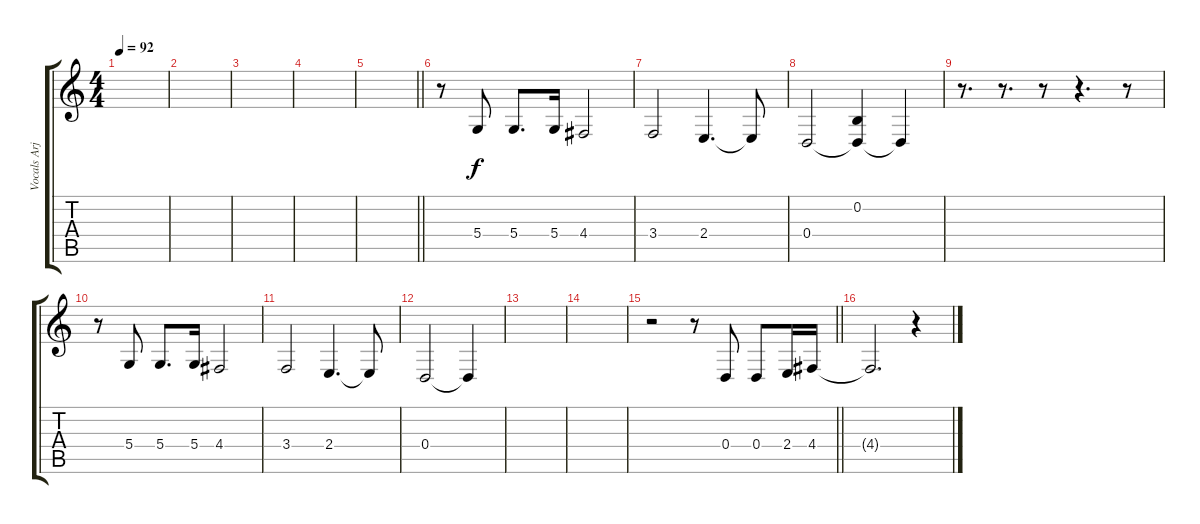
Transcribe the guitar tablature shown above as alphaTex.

\track ("Vocals Arjen (2)" "Vocals Arj") {instrument sopranosax}
\staff {score tabs}
\tuning (E4 B3 G3 D3 A2 E2) {hide}
\ts (4 4)
\tempo 92
\clef g2
\ks c
|
|
|
|
\barLineRight lightlight
|
r.8 5.4.8 5.4.8{d} 5.4.16 4.4.2 |
3.4.2 2.4.4{d} 2.4{t}.8 |
0.4.2 (0.2 0.4{t}).4 0.4{t}.4 |
r.8{d} r.8{d} r.8 r.4{d} r.8 |
r.8 5.4.8 5.4.8{d} 5.4.16 4.4.2 |
3.4.2 2.4.4{d} 2.4{t}.8 |
0.4.2 0.4{t}.4 |
|
|
\barLineRight lightlight
r.2 r.8 0.4.8 0.4.8 2.4.16 4.4.16 |
4.4{t}.2{d} r.4
